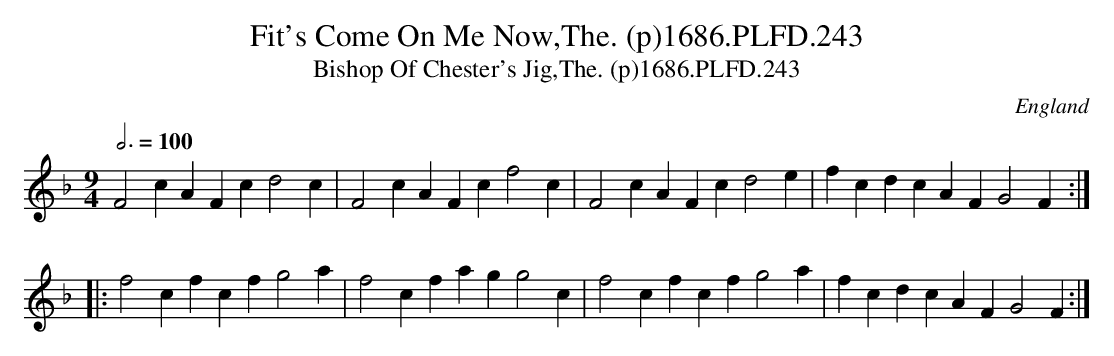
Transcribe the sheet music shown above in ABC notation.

X:1
T:Fit's Come On Me Now,The. (p)1686.PLFD.243
T:Bishop Of Chester's Jig,The. (p)1686.PLFD.243
M:9/4
L:1/4
Q:3/4=100
O:England
K:F
F2 cAFc d2 c|F2 cAFc f2 c|F2 cAFc d2 e|fcd cAF G2 F:|
|:f2 c fcf g2 a|f2 c fag g2 c|f2 c fcf g2 a|fcd cAF G2 F:|
